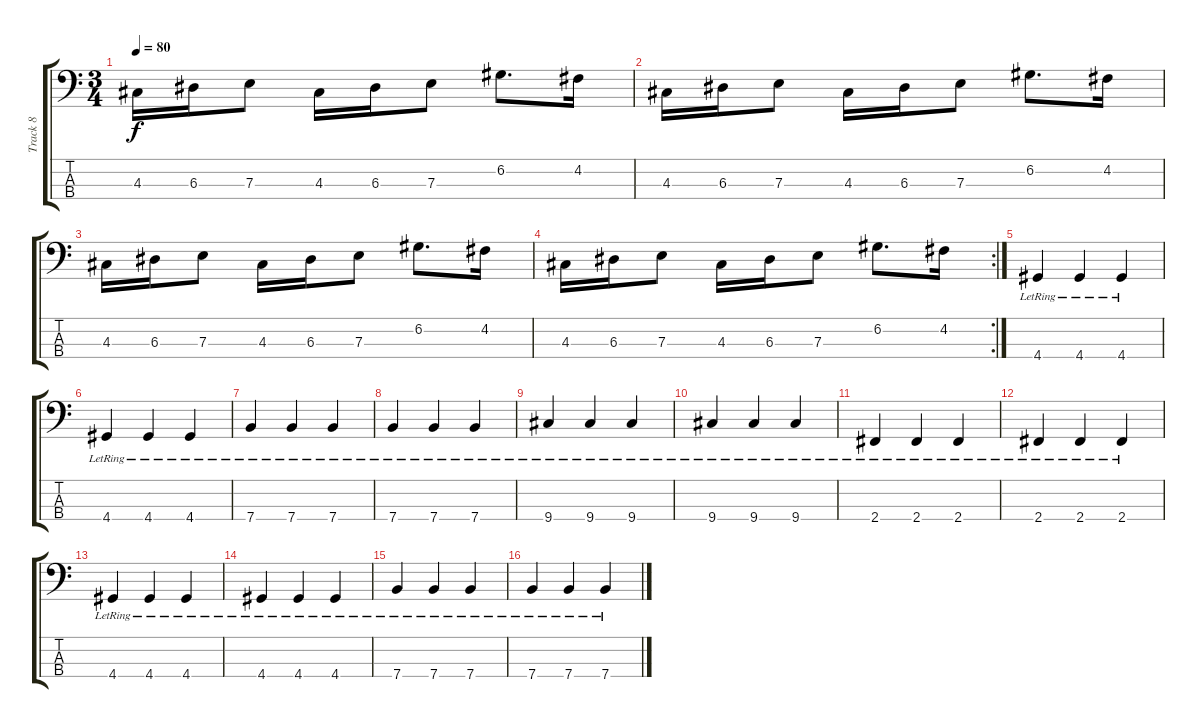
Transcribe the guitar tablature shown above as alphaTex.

\track ("Track 8" "Track 8") {instrument electricbassfinger}
\staff {score tabs}
\tuning (G2 D2 A1 E1) {hide}
\ts (3 4)
\tempo 80
\clef f4
\ks c
4.3.16{dy f} 6.3.16 7.3.8 4.3.16 6.3.16 7.3.8 6.2.8{d} 4.2.16 |
4.3.16 6.3.16 7.3.8 4.3.16 6.3.16 7.3.8 6.2.8{d} 4.2.16 |
4.3.16 6.3.16 7.3.8 4.3.16 6.3.16 7.3.8 6.2.8{d} 4.2.16 |
\rc 2
4.3.16 6.3.16 7.3.8 4.3.16 6.3.16 7.3.8 6.2.8{d} 4.2.16 |
4.4{lr}.4 4.4{lr}.4 4.4{lr}.4 |
4.4{lr}.4 4.4{lr}.4 4.4{lr}.4 |
7.4{lr}.4 7.4{lr}.4 7.4{lr}.4 |
7.4{lr}.4 7.4{lr}.4 7.4{lr}.4 |
9.4{lr}.4 9.4{lr}.4 9.4{lr}.4 |
9.4{lr}.4 9.4{lr}.4 9.4{lr}.4 |
2.4{lr}.4 2.4{lr}.4 2.4{lr}.4 |
2.4{lr}.4 2.4{lr}.4 2.4{lr}.4 |
4.4{lr}.4 4.4{lr}.4 4.4{lr}.4 |
4.4{lr}.4 4.4{lr}.4 4.4{lr}.4 |
7.4{lr}.4 7.4{lr}.4 7.4{lr}.4 |
7.4{lr}.4 7.4{lr}.4 7.4{lr}.4
